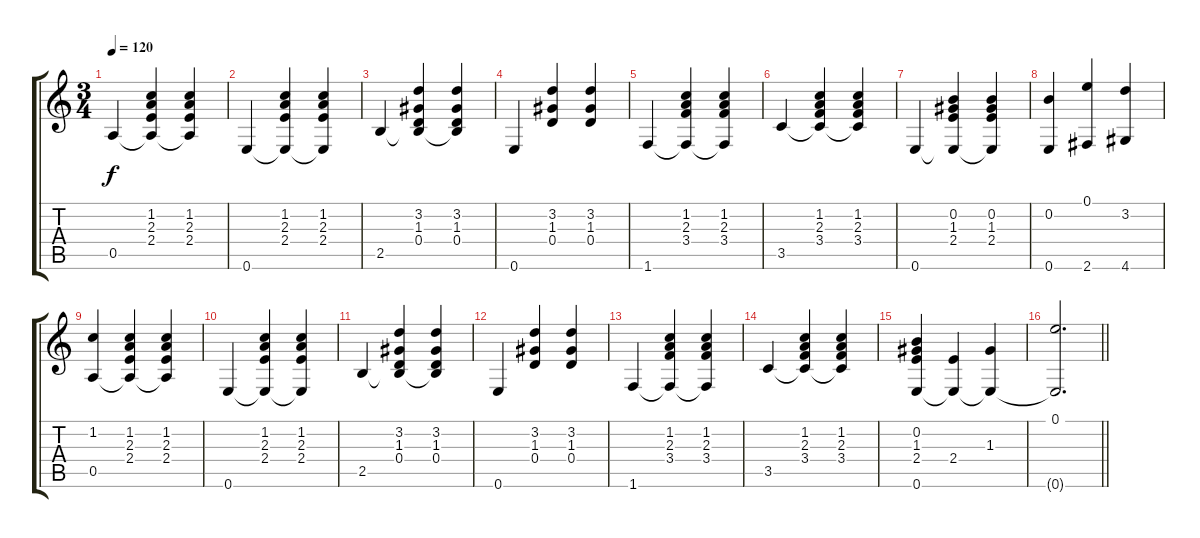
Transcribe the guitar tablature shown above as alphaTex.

\track "" {instrument acousticguitarsteel}
\staff {score tabs}
\tuning (E4 B3 G3 D3 A2 E2) {hide}
\ts (3 4)
\tempo 120
\clef g2
\ks c
0.5.4{dy f} (1.2 2.3 2.4 0.5{t}).4 (1.2 2.3 2.4 0.5{t}).4 |
0.6.4 (1.2 2.3 2.4 0.6{t}).4 (1.2 2.3 2.4 0.6{t}).4 |
2.5.4 (3.2 1.3 0.4 2.5{t}).4 (3.2 1.3 0.4 2.5{t}).4 |
0.6.4 (3.2 1.3 0.4).4 (3.2 1.3 0.4).4 |
1.6.4 (1.2 2.3 3.4 1.6{t}).4 (1.2 2.3 3.4 1.6{t}).4 |
3.5.4 (1.2 2.3 3.4 3.5{t}).4 (1.2 2.3 3.4 3.5{t}).4 |
0.6.4 (0.2 1.3 2.4 0.6{t}).4 (0.2 1.3 2.4 0.6{t}).4 |
(0.2 0.6).4 (0.1 2.6).4 (3.2 4.6).4 |
(1.2 0.5).4 (1.2 2.3 2.4 0.5{t}).4 (1.2 2.3 2.4 0.5{t}).4 |
0.6.4 (1.2 2.3 2.4 0.6{t}).4 (1.2 2.3 2.4 0.6{t}).4 |
2.5.4 (3.2 1.3 0.4 2.5{t}).4 (3.2 1.3 0.4 2.5{t}).4 |
0.6.4 (3.2 1.3 0.4).4 (3.2 1.3 0.4).4 |
1.6.4 (1.2 2.3 3.4 1.6{t}).4 (1.2 2.3 3.4 1.6{t}).4 |
3.5.4 (1.2 2.3 3.4 3.5{t}).4 (1.2 2.3 3.4 3.5{t}).4 |
(0.2 1.3 2.4 0.6).4 (2.4 0.6{t}).4 (1.3 0.6{t}).4 |
\barLineRight lightlight
(0.1 0.6{t}).2{d}
